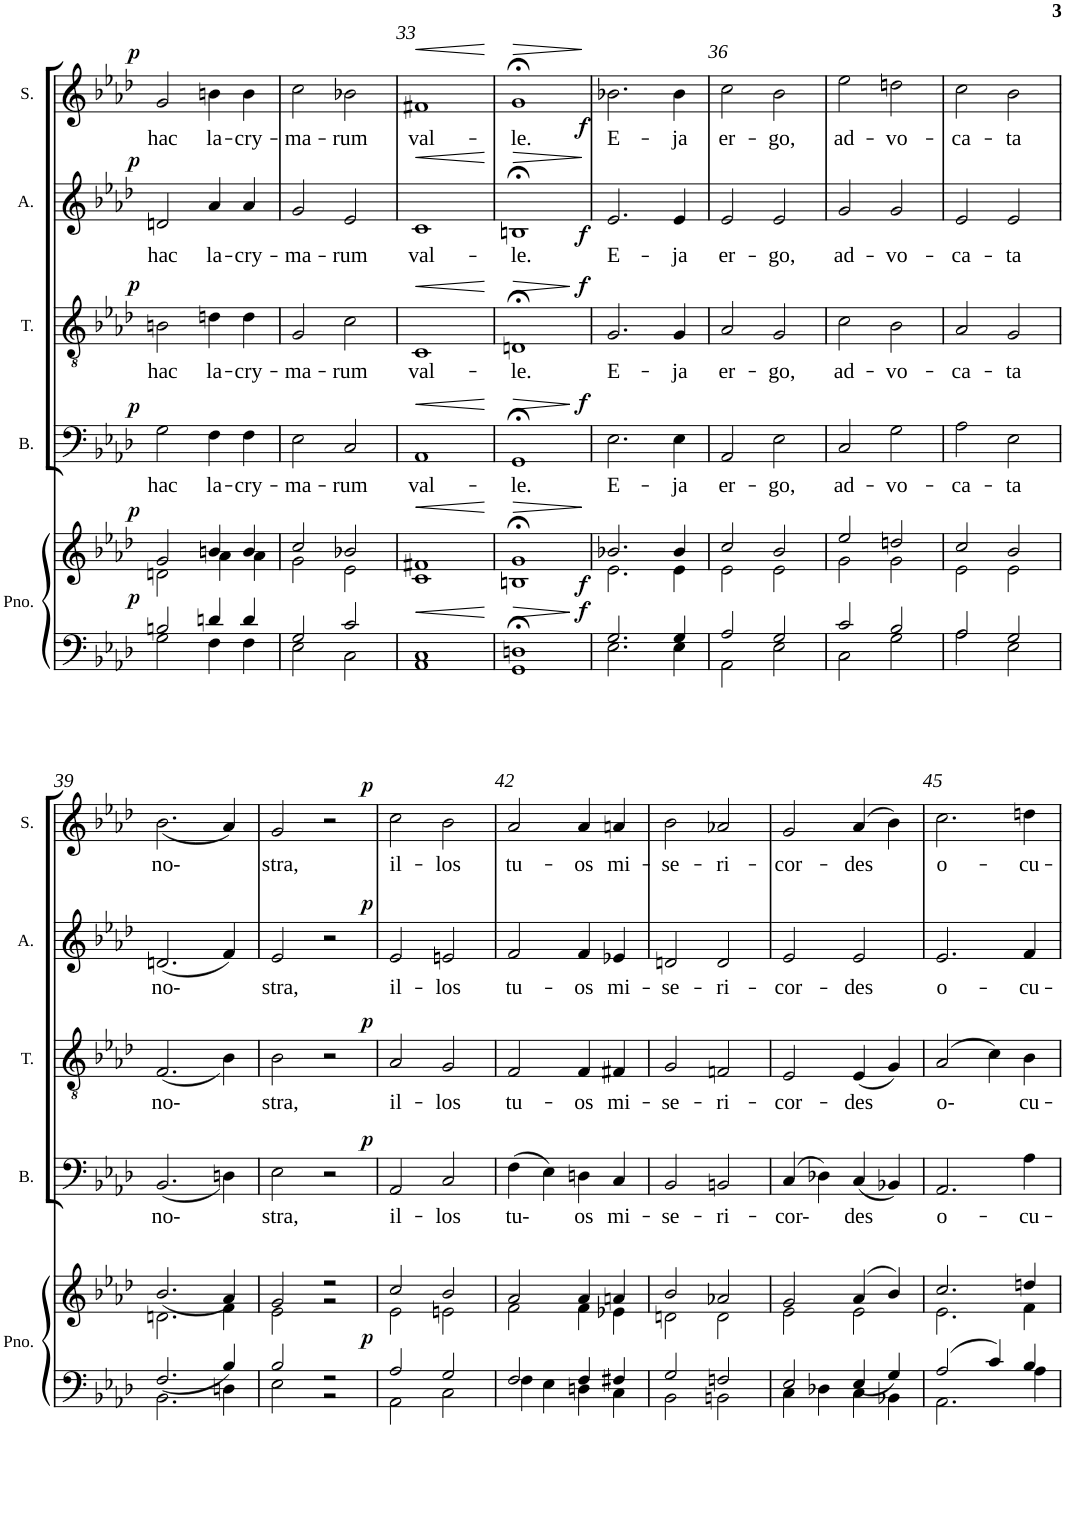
**kern	**kern	**dynam	**kern	**text	**dynam	**kern	**text	**dynam	**kern	**text	**dynam	**kern	**text	**dynam
*part5	*part5	*part5	*part4	*part4	*part4	*part3	*part3	*part3	*part2	*part2	*part2	*part1	*part1	*part1
*staff6	*staff5	*staff5/6	*staff4	*staff4	*staff4	*staff3	*staff3	*staff3	*staff2	*staff2	*staff2	*staff1	*staff1	*staff1
*I"Piano	*	*	*I"Bass	*	*	*I"Tenor	*	*	*I"Alto	*	*	*I"Soprano	*	*
*I'Pno.	*	*	*I'B.	*	*	*I'T.	*	*	*I'A.	*	*	*I'S.	*	*
!!LO:PB:g=z
*clefF4	*clefG2	*	*clefF4	*	*	*clefGv2	*	*	*clefG2	*	*	*clefG2	*	*
*k[b-e-a-d-]	*k[b-e-a-d-]	*	*k[b-e-a-d-]	*	*	*k[b-e-a-d-]	*	*	*k[b-e-a-d-]	*	*	*k[b-e-a-d-]	*	*
*A-:	*A-:	*	*A-:	*	*	*A-:	*	*	*A-:	*	*	*A-:	*	*
*M2/2	*M2/2	*	*M2/2	*	*	*M2/2	*	*	*M2/2	*	*	*M2/2	*	*
*met(c|)	*met(c|)	*	*met(c|)	*	*	*met(c|)	*	*	*met(c|)	*	*	*met(c|)	*	*
=31	=31	=31	=31	=31	=31	=31	=31	=31	=31	=31	=31	=31	=31	=31
*^	*^	*	*	*	*	*	*	*	*	*	*	*	*	*
!	!	!	!	!LO:DY:a=2	!	!LO:LY:b	!	!	!LO:LY:b	!	!	!LO:LY:b	!	!	!LO:LY:b	!
!	!	!	!	!LO:DY:n=1:a	!	!	!LO:DY:a	!	!	!LO:DY:a	!	!	!LO:DY:a	!	!	!LO:DY:a
2Bn/	2G\	2g/	2dn\	p p	2G\	hac	p	2Bn\	hac	p	2dn/	hac	p	2g/	hac	p
!	!	!	!	!	!	!LO:LY:b	!	!	!LO:LY:b	!	!	!LO:LY:b	!	!	!LO:LY:b	!
4dn/	4F\	4bn/	4a-\	.	4F\	la-	.	4dn\	la-	.	4a-/	la-	.	4bn\	la-	.
!	!	!	!	!	!	!LO:LY:b	!	!	!LO:LY:b	!	!	!LO:LY:b	!	!	!LO:LY:b	!
4d/	4F\	4b/	4a-\	.	4F\	-cry-	.	4d\	-cry-	.	4a-/	-cry-	.	4b\	-cry-	.
=32	=32	=32	=32	=32	=32	=32	=32	=32	=32	=32	=32	=32	=32	=32	=32	=32
!	!	!	!	!	!	!LO:LY:b	!	!	!LO:LY:b	!	!	!LO:LY:b	!	!	!LO:LY:b	!
2G/	2E-\	2cc/	2g\	.	2E-\	-ma-	.	2G/	-ma-	.	2g/	-ma-	.	2cc\	-ma-	.
!	!	!	!	!	!	!LO:LY:b	!	!	!LO:LY:b	!	!	!LO:LY:b	!	!	!LO:LY:b	!
2c/	2C\	2b-X/	2e-\	.	2C/	-rum	.	2c\	-rum	.	2e-/	-rum	.	2b-X\	-rum	.
=33	=33	=33	=33	=33	=33	=33	=33	=33	=33	=33	=33	=33	=33	=33	=33	=33
!	!	!	!	!LO:HP:b	!	!LO:LY:b	!LO:HP:b	!	!LO:LY:b	!LO:HP:b	!	!LO:LY:b	!LO:HP:b	!	!LO:LY:b	!LO:HP:b
1C	1AA-	1f#X	1c	<	1AA-	val-	<	1C	val-	<	1c	val-	<	1f#X	val-	<
*v	*v	*	*	*	*	*	*	*	*	*	*	*	*	*	*	*
*	*v	*v	*	*	*	*	*	*	*	*	*	*	*	*	*
.	.	[	.	.	[	.	.	[	.	.	[	.	.	[
=34	=34	=34	=34	=34	=34	=34	=34	=34	=34	=34	=34	=34	=34	=34
*^	*	*	*	*	*	*	*	*	*	*	*	*	*	*
!	!	!	!LO:HP:b	!	!LO:LY:b	!LO:HP:b	!	!LO:LY:b	!LO:HP:b	!	!LO:LY:b	!LO:HP:b	!	!LO:LY:b	!LO:HP:b
*	*	*^	*	*	*	*	*	*	*	*	*	*	*	*	*
1Dn;<	1GG	1g;<	1Bn	>	1GG;<	-le.	>	1Dn;<	-le.	>	1Bn;<	-le.	>	1g;<	-le.	>
*v	*v	*	*	*	*	*	*	*	*	*	*	*	*	*	*	*
*	*v	*v	*	*	*	*	*	*	*	*	*	*	*	*	*
.	.	]	.	.	]	.	.	]	.	.	]	.	.	]
=35	=35	=35	=35	=35	=35	=35	=35	=35	=35	=35	=35	=35	=35	=35
*^	*^	*	*	*	*	*	*	*	*	*	*	*	*	*
!	!	!	!	!LO:DY:a=2	!	!LO:LY:b	!	!	!LO:LY:b	!	!	!LO:LY:b	!	!	!LO:LY:b	!
!	!	!	!	!LO:DY:n=1:b	!	!	!LO:DY:a	!	!	!LO:DY:a	!	!	!LO:DY:b	!	!	!LO:DY:b
2.G/	2.E-\	2.b-X/	2.e-\	f f	2.E-\	E-	f	2.G/	E-	f	2.e-/	E-	f	2.b-X\	E-	f
!	!	!	!	!	!	!LO:LY:b	!	!	!LO:LY:b	!	!	!LO:LY:b	!	!	!LO:LY:b	!
4G/	4E-\	4b-/	4e-\	.	4E-\	-ja	.	4G/	-ja	.	4e-/	-ja	.	4b-\	-ja	.
=36	=36	=36	=36	=36	=36	=36	=36	=36	=36	=36	=36	=36	=36	=36	=36	=36
!	!	!	!	!	!	!LO:LY:b	!	!	!LO:LY:b	!	!	!LO:LY:b	!	!	!LO:LY:b	!
2A-/	2AA-\	2cc/	2e-\	.	2AA-/	er-	.	2A-/	er-	.	2e-/	er-	.	2cc\	er-	.
!	!	!	!	!	!	!LO:LY:b	!	!	!LO:LY:b	!	!	!LO:LY:b	!	!	!LO:LY:b	!
2G/	2E-\	2b-/	2e-\	.	2E-\	-go,	.	2G/	-go,	.	2e-/	-go,	.	2b-\	-go,	.
=37	=37	=37	=37	=37	=37	=37	=37	=37	=37	=37	=37	=37	=37	=37	=37	=37
!	!	!	!	!	!	!LO:LY:b	!	!	!LO:LY:b	!	!	!LO:LY:b	!	!	!LO:LY:b	!
2c/	2C\	2ee-/	2g\	.	2C/	ad-	.	2c\	ad-	.	2g/	ad-	.	2ee-\	ad-	.
!	!	!	!	!	!	!LO:LY:b	!	!	!LO:LY:b	!	!	!LO:LY:b	!	!	!LO:LY:b	!
2B-/	2G\	2ddn/	2g\	.	2G\	-vo-	.	2B-\	-vo-	.	2g/	-vo-	.	2ddn\	-vo-	.
=38	=38	=38	=38	=38	=38	=38	=38	=38	=38	=38	=38	=38	=38	=38	=38	=38
!	!	!	!	!	!	!LO:LY:b	!	!	!LO:LY:b	!	!	!LO:LY:b	!	!	!LO:LY:b	!
2A-/	2A-\	2cc/	2e-\	.	2A-\	-ca-	.	2A-/	-ca-	.	2e-/	-ca-	.	2cc\	-ca-	.
!	!	!	!	!	!	!LO:LY:b	!	!	!LO:LY:b	!	!	!LO:LY:b	!	!	!LO:LY:b	!
2G/	2E-\	2b-/	2e-\	.	2E-\	-ta	.	2G/	-ta	.	2e-/	-ta	.	2b-\	-ta	.
!!LO:LB:g=z
=39	=39	=39	=39	=39	=39	=39	=39	=39	=39	=39	=39	=39	=39	=39	=39	=39
!	!	!	!	!	!	!LO:LY:b	!	!	!LO:LY:b	!	!	!LO:LY:b	!	!	!LO:LY:b	!
2.F/	2.BB-\	(<2.b-/	2.dn\	.	(<2.BB-/	no-	.	(<2.F/	no-	.	(<2.dn/	no-	.	(<2.b-\	no-	.
4B-/	4Dn\	4a-/)	4f\	.	4Dn\)	.	.	4B-\)	.	.	4f/)	.	.	4a-/)	.	.
=40	=40	=40	=40	=40	=40	=40	=40	=40	=40	=40	=40	=40	=40	=40	=40	=40
!	!	!	!	!	!	!LO:LY:b	!	!	!LO:LY:b	!	!	!LO:LY:b	!	!	!LO:LY:b	!
2B-/	2E-\	2g/	2e-\	.	2E-\	stra,	.	2B-\	stra,	.	2e-/	stra,	.	2g/	stra,	.
2r	2r	2r	2r	.	2r	.	.	2r	.	.	2r	.	.	2r	.	.
=41	=41	=41	=41	=41	=41	=41	=41	=41	=41	=41	=41	=41	=41	=41	=41	=41
!	!	!	!	!LO:DY:a=2	!	!LO:LY:b	!LO:DY:a	!	!LO:LY:b	!LO:DY:a	!	!LO:LY:b	!LO:DY:a	!	!LO:LY:b	!LO:DY:a
2A-/	2AA-\	2cc/	2e-\	p	2AA-/	il-	p	2A-/	il-	p	2e-/	il-	p	2cc\	il-	p
!	!	!	!	!	!	!LO:LY:b	!	!	!LO:LY:b	!	!	!LO:LY:b	!	!	!LO:LY:b	!
2G/	2C\	2b-/	2en\	.	2C/	-los	.	2G/	-los	.	2en/	-los	.	2b-\	-los	.
=42	=42	=42	=42	=42	=42	=42	=42	=42	=42	=42	=42	=42	=42	=42	=42	=42
!	!	!	!	!	!	!LO:LY:b	!	!	!LO:LY:b	!	!	!LO:LY:b	!	!	!LO:LY:b	!
2F/	4F\	2a-/	2f\	.	(>4F\	tu-	.	2F/	tu-	.	2f/	tu-	.	2a-/	tu-	.
.	4E-\	.	.	.	4E-\)	.	.	.	.	.	.	.	.	.	.	.
!	!	!	!	!	!	!LO:LY:b	!	!	!LO:LY:b	!	!	!LO:LY:b	!	!	!LO:LY:b	!
4F/	4Dn\	4a-/	4f\	.	4Dn\	os	.	4F/	-os	.	4f/	-os	.	4a-/	-os	.
!	!	!	!	!	!	!LO:LY:b	!	!	!LO:LY:b	!	!	!LO:LY:b	!	!	!LO:LY:b	!
4F#X/	4C\	4an/	4e-X\	.	4C/	mi-	.	4F#X/	mi-	.	4e-X/	mi-	.	4an/	mi-	.
=43	=43	=43	=43	=43	=43	=43	=43	=43	=43	=43	=43	=43	=43	=43	=43	=43
!	!	!	!	!	!	!LO:LY:b	!	!	!LO:LY:b	!	!	!LO:LY:b	!	!	!LO:LY:b	!
2G/	2BB-\	2b-/	2dn\	.	2BB-/	-se-	.	2G/	-se-	.	2dn/	-se-	.	2b-\	-se-	.
!	!	!	!	!	!	!LO:LY:b	!	!	!LO:LY:b	!	!	!LO:LY:b	!	!	!LO:LY:b	!
2Fn/	2BBn\	2a-X/	2d\	.	2BBn/	-ri-	.	2Fn/	-ri-	.	2d/	-ri-	.	2a-X/	-ri-	.
=44	=44	=44	=44	=44	=44	=44	=44	=44	=44	=44	=44	=44	=44	=44	=44	=44
!	!	!	!	!	!	!LO:LY:b	!	!	!LO:LY:b	!	!	!LO:LY:b	!	!	!LO:LY:b	!
2E-/	4C\	2g/	2e-\	.	(>4C/	-cor-	.	2E-/	-cor-	.	2e-/	-cor-	.	2g/	-cor-	.
.	4D-X\	.	.	.	4D-X\)	.	.	.	.	.	.	.	.	.	.	.
!	!	!	!	!	!	!LO:LY:b	!	!	!LO:LY:b	!	!	!LO:LY:b	!	!	!LO:LY:b	!
4E-/	4C\	(>4a-/	2e-\	.	(<4C/	des	.	(<4E-/	-des	.	2e-/	-des	.	(>4a-/	-des	.
4G/	4BB-X\	4b-/)	.	.	4BB-X/)	.	.	4G/)	.	.	.	.	.	4b-\)	.	.
=45	=45	=45	=45	=45	=45	=45	=45	=45	=45	=45	=45	=45	=45	=45	=45	=45
!	!	!	!	!	!	!LO:LY:b	!	!	!LO:LY:b	!	!	!LO:LY:b	!	!	!LO:LY:b	!
2A-/	2.AA-\	2.cc/	2.e-\	.	2.AA-/	o-	.	(>2A-/	o-	.	2.e-/	o-	.	2.cc\	o-	.
4c/	.	.	.	.	.	.	.	4c\)	.	.	.	.	.	.	.	.
!	!	!	!	!	!	!LO:LY:b	!	!	!LO:LY:b	!	!	!LO:LY:b	!	!	!LO:LY:b	!
4B-/	4A-\	4ddn/	4f\	.	4A-\	-cu-	.	4B-\	cu-	.	4f/	-cu-	.	4ddn\	-cu-	.
*v	*v	*	*	*	*	*	*	*	*	*	*	*	*	*	*	*
*	*v	*v	*	*	*	*	*	*	*	*	*	*	*	*	*
=	=	=	=	=	=	=	=	=	=	=	=	=	=	=
*-	*-	*-	*-	*-	*-	*-	*-	*-	*-	*-	*-	*-	*-	*-
